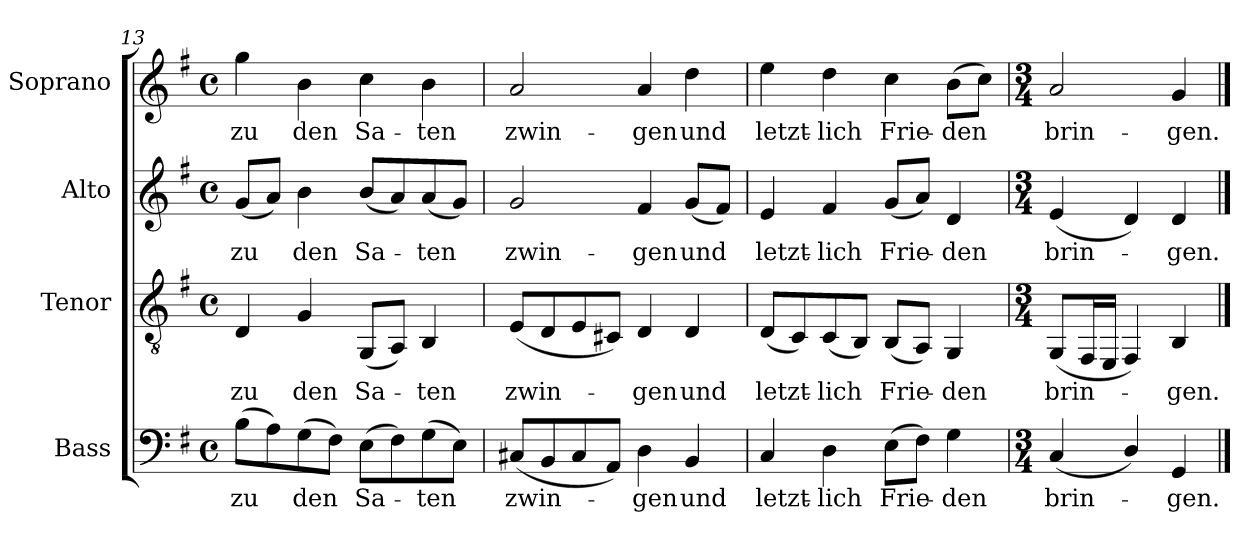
**kern	**text	**kern	**text	**kern	**text	**kern	**text
*part4	*part4	*part3	*part3	*part2	*part2	*part1	*part1
*staff4	*staff4	*staff3	*staff3	*staff2	*staff2	*staff1	*staff1
*I"Bass	*	*I"Tenor	*	*I"Alto	*	*I"Soprano	*
!!LO:LB:g=z
*clefF4	*	*clefGv2	*	*clefG2	*	*clefG2	*
*k[f#]	*	*k[f#]	*	*k[f#]	*	*k[f#]	*
*G:	*	*G:	*	*G:	*	*G:	*
*M4/4	*	*M4/4	*	*M4/4	*	*M4/4	*
*met(c)	*	*met(c)	*	*met(c)	*	*met(c)	*
=13	=13	=13	=13	=13	=13	=13	=13
!	!LO:LY:b:color=#000000	!	!	!	!	!	!
!	!	!	!LO:LY:b:color=#000000	!	!	!	!
!	!	!	!	!	!LO:LY:b:color=#000000	!	!
!	!	!	!	!	!	!	!LO:LY:b:color=#000000
(8Bi\L	zu	4Di/	zu	(8gi/L	zu	4ggi\	zu
8Ai\)	.	.	.	8ai/J)	.	.	.
!	!LO:LY:b:color=#000000	!	!	!	!	!	!
!	!	!	!LO:LY:b:color=#000000	!	!	!	!
!	!	!	!	!	!LO:LY:b:color=#000000	!	!
!	!	!	!	!	!	!	!LO:LY:b:color=#000000
(8Gi\	den	4Gi/	den	4bi\	den	4bi\	den
8F#i\J)	.	.	.	.	.	.	.
!	!LO:LY:b:color=#000000	!	!	!	!	!	!
!	!	!	!LO:LY:b:color=#000000	!	!	!	!
!	!	!	!	!	!LO:LY:b:color=#000000	!	!
!	!	!	!	!	!	!	!LO:LY:b:color=#000000
(8Ei\L	Sa-	(8GGi/L	Sa-	(8bi/L	Sa-	4cci\	Sa-
8F#i\)	.	8AAi/J)	.	8ai/)	.	.	.
!	!LO:LY:b:color=#000000	!	!	!	!	!	!
!	!	!	!LO:LY:b:color=#000000	!	!	!	!
!	!	!	!	!	!LO:LY:b:color=#000000	!	!
!	!	!	!	!	!	!	!LO:LY:b:color=#000000
(8Gi\	-ten	4BBi/	-ten	(8ai/	-ten	4bi\	-ten
8Ei\J)	.	.	.	8gi/J)	.	.	.
=14	=14	=14	=14	=14	=14	=14	=14
!	!LO:LY:b:color=#000000	!	!	!	!	!	!
!	!	!	!LO:LY:b:color=#000000	!	!	!	!
!	!	!	!	!	!LO:LY:b:color=#000000	!	!
!	!	!	!	!	!	!	!LO:LY:b:color=#000000
(8C#Xi/L	zwin-	(8Ei/L	zwin-	2gi/	zwin-	2ai/	zwin-
8BBi/	.	8Di/	.	.	.	.	.
8C#i/	.	8Ei/	.	.	.	.	.
8AAi/J)	.	8C#Xi/J)	.	.	.	.	.
!	!LO:LY:b:color=#000000	!	!	!	!	!	!
!	!	!	!LO:LY:b:color=#000000	!	!	!	!
!	!	!	!	!	!LO:LY:b:color=#000000	!	!
!	!	!	!	!	!	!	!LO:LY:b:color=#000000
4Di\	-gen	4Di/	-gen	4f#i/	-gen	4ai/	-gen
!	!LO:LY:b:color=#000000	!	!	!	!	!	!
!	!	!	!LO:LY:b:color=#000000	!	!	!	!
!	!	!	!	!	!LO:LY:b:color=#000000	!	!
!	!	!	!	!	!	!	!LO:LY:b:color=#000000
4BBi/	und	4Di/	und	(8gi/L	und	4ddi\	und
.	.	.	.	8f#i/J)	.	.	.
=15	=15	=15	=15	=15	=15	=15	=15
!	!LO:LY:b:color=#000000	!	!	!	!	!	!
!	!	!	!LO:LY:b:color=#000000	!	!	!	!
!	!	!	!	!	!LO:LY:b:color=#000000	!	!
!	!	!	!	!	!	!	!LO:LY:b:color=#000000
4Ci/	letzt-	(8Di/L	letzt-	4ei/	letzt-	4eei\	letzt-
.	.	8Ci/)	.	.	.	.	.
!	!LO:LY:b:color=#000000	!	!	!	!	!	!
!	!	!	!LO:LY:b:color=#000000	!	!	!	!
!	!	!	!	!	!LO:LY:b:color=#000000	!	!
!	!	!	!	!	!	!	!LO:LY:b:color=#000000
4Di\	-lich	(8Ci/	-lich	4f#i/	-lich	4ddi\	-lich
.	.	8BBi/J)	.	.	.	.	.
!	!LO:LY:b:color=#000000	!	!	!	!	!	!
!	!	!	!LO:LY:b:color=#000000	!	!	!	!
!	!	!	!	!	!LO:LY:b:color=#000000	!	!
!	!	!	!	!	!	!	!LO:LY:b:color=#000000
(8Ei\L	Frie-	(8BBi/L	Frie-	(8gi/L	Frie-	4cci\	Frie-
8F#i\J)	.	8AAi/J)	.	8ai/J)	.	.	.
!	!LO:LY:b:color=#000000	!	!	!	!	!	!
!	!	!	!LO:LY:b:color=#000000	!	!	!	!
!	!	!	!	!	!LO:LY:b:color=#000000	!	!
!	!	!	!	!	!	!	!LO:LY:b:color=#000000
4Gi\	-den	4GGi/	-den	4di/	-den	(8bi\L	-den
.	.	.	.	.	.	8cci\J)	.
=16	=16	=16	=16	=16	=16	=16	=16
*M3/4	*	*M3/4	*	*M3/4	*	*M3/4	*
!	!LO:LY:b:color=#000000	!	!	!	!	!	!
!	!	!	!LO:LY:b:color=#000000	!	!	!	!
!	!	!	!	!	!LO:LY:b:color=#000000	!	!
!	!	!	!	!	!	!	!LO:LY:b:color=#000000
(4Ci/	brin-	(8GGi/L	brin-	(4ei/	brin-	2ai/	brin-
.	.	16FF#i/L	.	.	.	.	.
.	.	16EEi/JJ	.	.	.	.	.
4Di/)	.	4FF#i/)	.	4di/)	.	.	.
!	!LO:LY:b:color=#000000	!	!	!	!	!	!
!	!	!	!LO:LY:b:color=#000000	!	!	!	!
!	!	!	!	!	!LO:LY:b:color=#000000	!	!
!	!	!	!	!	!	!	!LO:LY:b:color=#000000
4GGi/	-gen.	4BBi/	-gen.	4di/	-gen.	4gi/	-gen.
==	==	==	==	==	==	==	==
*-	*-	*-	*-	*-	*-	*-	*-
